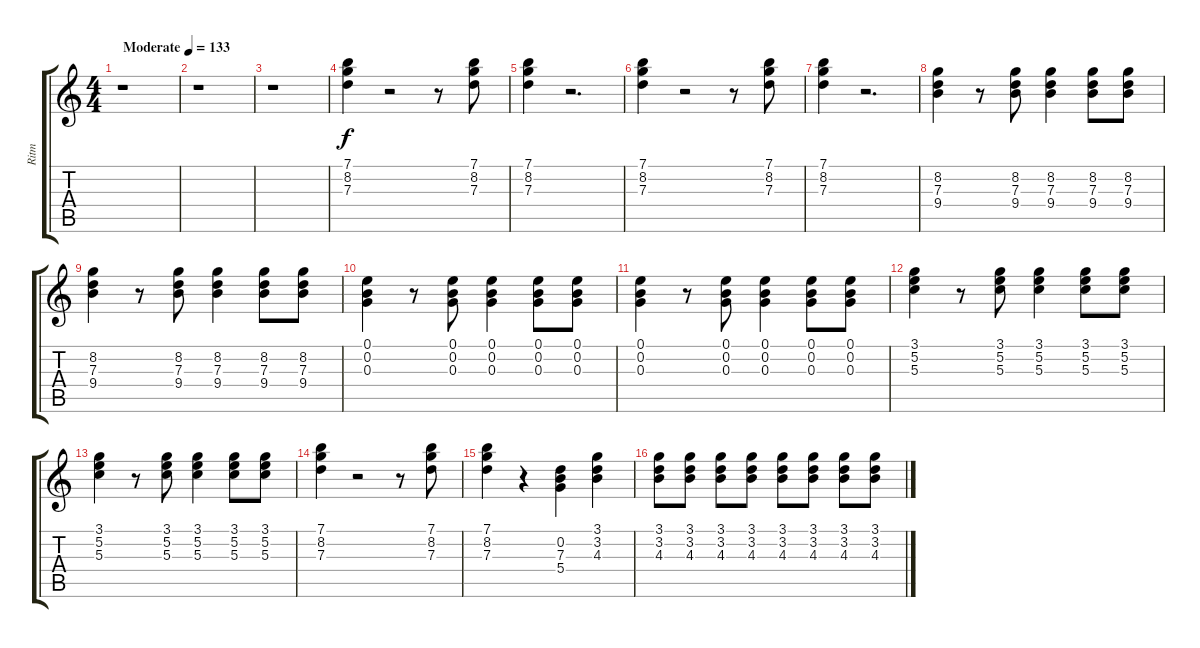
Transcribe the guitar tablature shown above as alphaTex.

\track ("Ritm" "Ritm") {instrument distortionguitar}
\staff {score tabs}
\tuning (E4 B3 G3 D3 A2 E2) {hide}
\ts (4 4)
\tempo (133 "Moderate")
\clef g2
\ks c
r.1{dy f instrument distortionguitar} |
r.1 |
r.1 |
(7.1 8.2 7.3).4 r.2 r.8 (7.1 8.2 7.3).8 |
(7.1 8.2 7.3).4 r.2{d} |
(7.1 8.2 7.3).4 r.2 r.8 (7.1 8.2 7.3).8 |
(7.1 8.2 7.3).4 r.2{d} |
(8.2 7.3 9.4).4 r.8 (8.2 7.3 9.4).8 (8.2 7.3 9.4).4 (8.2 7.3 9.4).8 (8.2 7.3 9.4).8 |
(8.2 7.3 9.4).4 r.8 (8.2 7.3 9.4).8 (8.2 7.3 9.4).4 (8.2 7.3 9.4).8 (8.2 7.3 9.4).8 |
(0.1 0.2 0.3).4 r.8 (0.1 0.2 0.3).8 (0.1 0.2 0.3).4 (0.1 0.2 0.3).8 (0.1 0.2 0.3).8 |
(0.1 0.2 0.3).4 r.8 (0.1 0.2 0.3).8 (0.1 0.2 0.3).4 (0.1 0.2 0.3).8 (0.1 0.2 0.3).8 |
(3.1 5.2 5.3).4 r.8 (3.1 5.2 5.3).8 (3.1 5.2 5.3).4 (3.1 5.2 5.3).8 (3.1 5.2 5.3).8 |
(3.1 5.2 5.3).4 r.8 (3.1 5.2 5.3).8 (3.1 5.2 5.3).4 (3.1 5.2 5.3).8 (3.1 5.2 5.3).8 |
(7.1 8.2 7.3).4 r.2 r.8 (7.1 8.2 7.3).8 |
(7.1 8.2 7.3).4 r.4 (0.2 7.3 5.4).4 (3.1 3.2 4.3).4 |
(3.1 3.2 4.3).8 (3.1 3.2 4.3).8 (3.1 3.2 4.3).8 (3.1 3.2 4.3).8 (3.1 3.2 4.3).8 (3.1 3.2 4.3).8 (3.1 3.2 4.3).8 (3.1 3.2 4.3).8
